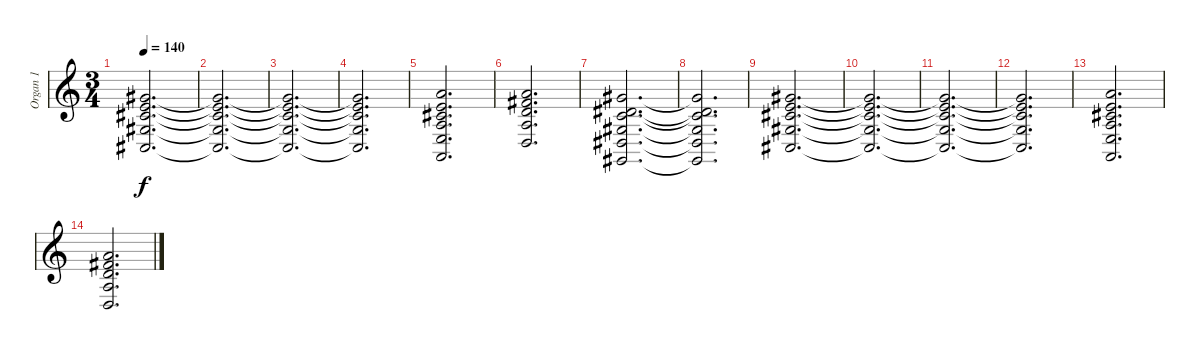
\track ("Organ 1" "Organ 1") {instrument churchorgan}
\staff {score}
\tuning (E4 B3 G3 D3 A2 E2) {hide}
\ts (3 4)
\tempo 140
\clef g2
\ks c
(4.1 5.2 6.3 6.4 4.5).2{d dy f} |
(4.1{t} 5.2{t} 6.3{t} 6.4{t} 4.5{t}).2{d} |
(4.1{t} 5.2{t} 6.3{t} 6.4{t} 4.5{t}).2{d} |
(4.1{t} 5.2{t} 6.3{t} 6.4{t} 4.5{t}).2{d} |
(5.1 5.2 6.3 7.4 7.5 5.6).2{d} |
(5.1 7.2 7.3 7.4 5.5).2{d} |
(4.1 4.2 5.3 6.4 6.5 4.6).2{d} |
(4.1{t} 4.2{t} 5.3{t} 6.4{t} 6.5{t} 4.6{t}).2{d} |
(4.1 5.2 6.3 6.4 4.5).2{d} |
(4.1{t} 5.2{t} 6.3{t} 6.4{t} 4.5{t}).2{d} |
(4.1{t} 5.2{t} 6.3{t} 6.4{t} 4.5{t}).2{d} |
(4.1{t} 5.2{t} 6.3{t} 6.4{t} 4.5{t}).2{d} |
(5.1 5.2 6.3 7.4 7.5 5.6).2{d} |
(5.1 7.2 7.3 7.4 5.5).2{d}
